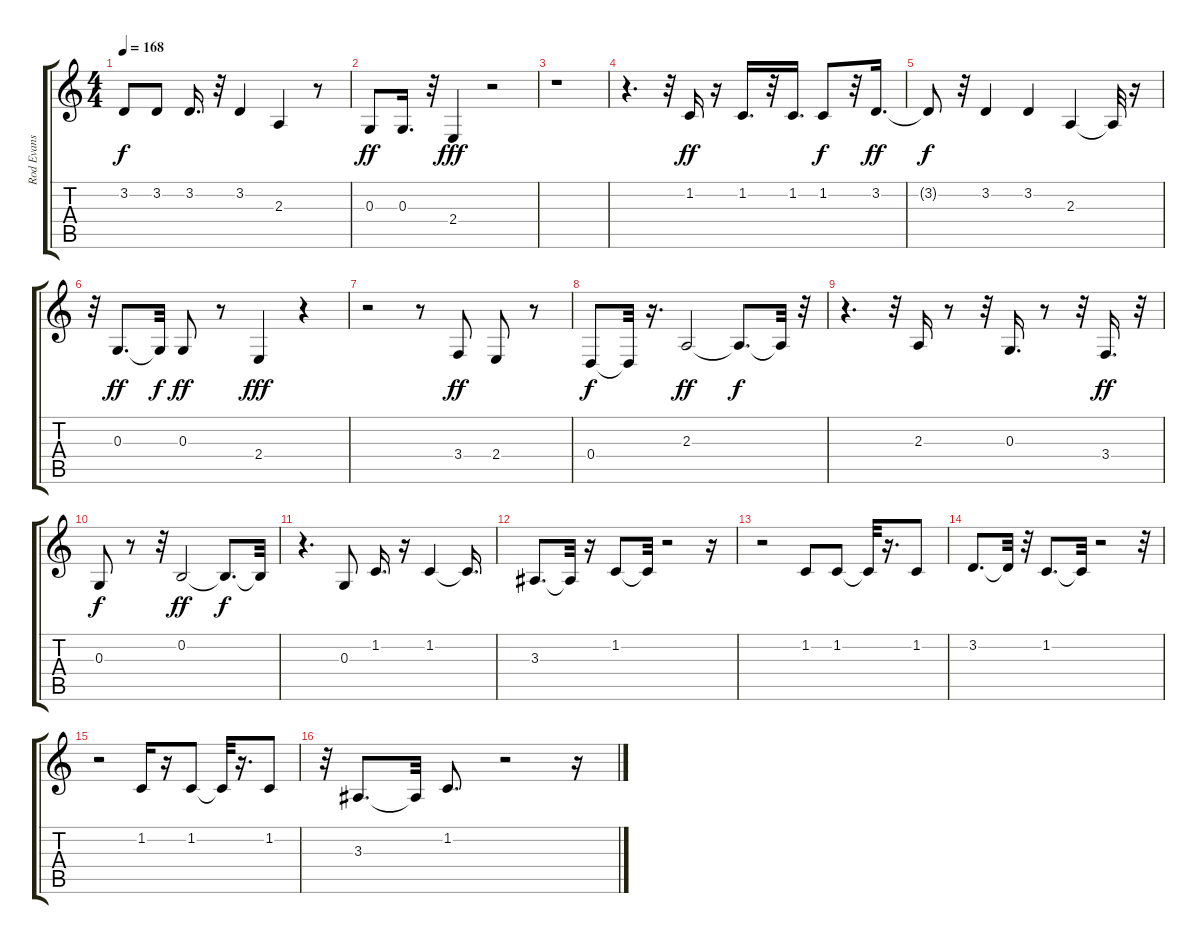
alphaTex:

\track ("Rod Evans" "Rod Evans") {instrument lead2sawtooth}
\staff {score tabs}
\tuning (E4 B3 G3 D3 A2 E2) {hide}
\ts (4 4)
\tempo 168
\clef g2
\ks c
3.2{t}.8{dy f} 3.2.8 3.2.16{d} r.32 3.2.4 2.3.4 r.8 |
0.3.8{dy ff} 0.3.16{d} r.32 2.4.4{dy fff} r.2 |
r.1 |
r.4{d} r.32 1.2.16{dy ff} r.16 1.2.16{d} r.32 1.2.16{d} 1.2.8{dy f} r.32 3.2.16{d dy ff} |
3.2{t}.8{dy f} r.32 3.2.4 3.2.4 2.3.4 2.3{t}.32 r.16 |
r.32 0.3.8{d dy ff} 0.3{t}.32{dy f} 0.3.8{dy ff} r.8 2.4.4{dy fff} r.4 |
r.2 r.8 3.4.8{dy ff} 2.4.8 r.8 |
0.4.8{dy f} 0.4{t}.32 r.16{d} 2.3.2{dy ff} 2.3{t}.8{d dy f} 2.3{t}.32 r.32 |
r.4{d} r.32 2.3.16 r.8 r.32 0.3.16{d} r.8 r.32 3.4.16{d dy ff} r.32 |
0.3.8{dy f} r.8 r.32 0.2.2{dy ff} 0.2{t}.8{d dy f} 0.2{t}.32 |
r.4{d} 0.3.8 1.2.16{d} r.16 1.2.4 1.2{t}.16{d} |
3.3.8{d} 3.3{t}.32 r.16 1.2.8 1.2{t}.32 r.2 r.16 |
r.2 1.2.8 1.2.8 1.2{t}.32 r.16{d} 1.2.8 |
3.2.8{d} 3.2{t}.32 r.32 1.2.8{d} 1.2{t}.32 r.2 r.32 |
r.2 1.2.16 r.16 1.2.8 1.2{t}.32 r.16{d} 1.2.8 |
r.32 3.3.8{d} 3.3{t}.32 1.2.8{d} r.2 r.16
